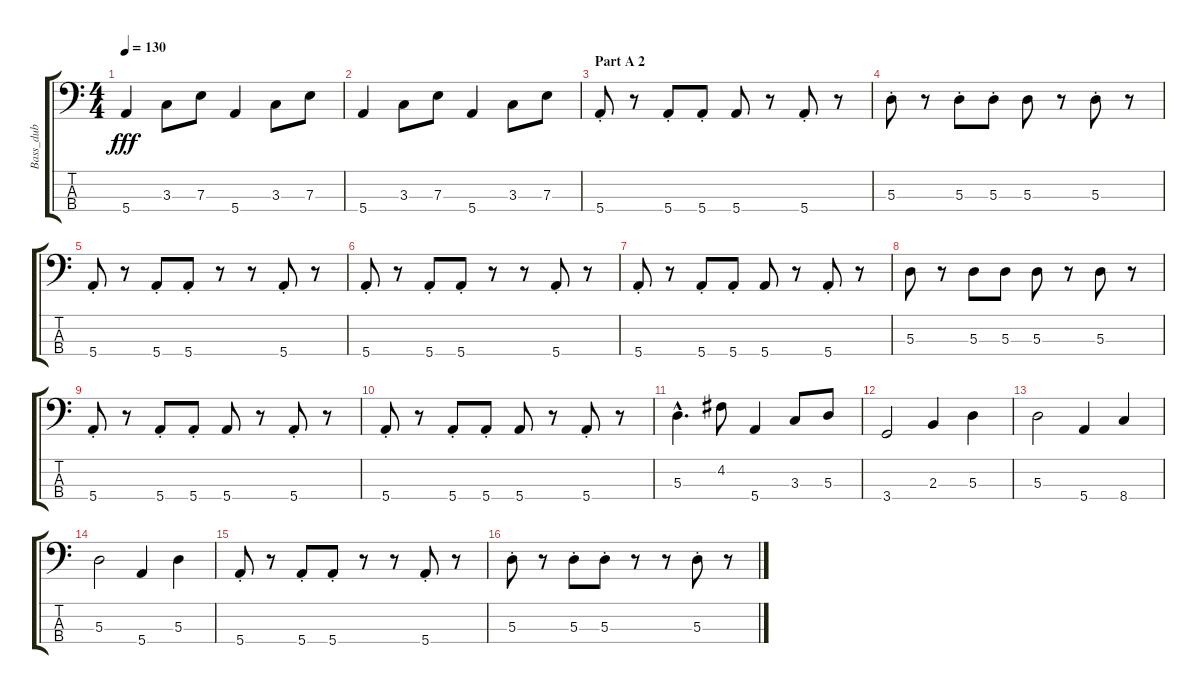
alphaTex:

\track ("Bass_dub" "Bass_dub") {instrument electricguitarmuted}
\staff {score tabs}
\tuning (G2 D2 A1 E1) {hide}
\ts (4 4)
\tempo 130
\clef f4
\ks c
5.4.4{dy fff} 3.3.8 7.3.8 5.4.4 3.3.8 7.3.8 |
5.4.4 3.3.8 7.3.8 5.4.4 3.3.8 7.3.8 |
\section ("" "Part A 2")
5.4{st}.8 r.8 5.4{st}.8 5.4{st}.8 5.4.8 r.8 5.4{st}.8 r.8 |
5.3{st}.8 r.8 5.3{st}.8 5.3{st}.8 5.3.8 r.8 5.3{st}.8 r.8 |
5.4{st}.8 r.8 5.4{st}.8 5.4{st}.8 r.8 r.8 5.4{st}.8 r.8 |
5.4{st}.8 r.8 5.4{st}.8 5.4{st}.8 r.8 r.8 5.4{st}.8 r.8 |
5.4{st}.8 r.8 5.4{st}.8 5.4{st}.8 5.4.8 r.8 5.4{st}.8 r.8 |
5.3.8 r.8 5.3.8 5.3.8 5.3.8 r.8 5.3.8 r.8 |
5.4{st}.8 r.8 5.4{st}.8 5.4{st}.8 5.4.8 r.8 5.4{st}.8 r.8 |
5.4{st}.8 r.8 5.4{st}.8 5.4{st}.8 5.4.8 r.8 5.4{st}.8 r.8 |
5.3{hac}.4{d} 4.2.8 5.4.4 3.3.8 5.3.8 |
3.4.2 2.3.4 5.3.4 |
5.3.2 5.4.4 8.4.4 |
5.3.2 5.4.4 5.3.4 |
5.4{st}.8 r.8 5.4{st}.8 5.4{st}.8 r.8 r.8 5.4{st}.8 r.8 |
5.3{st}.8 r.8 5.3{st}.8 5.3{st}.8 r.8 r.8 5.3{st}.8 r.8
